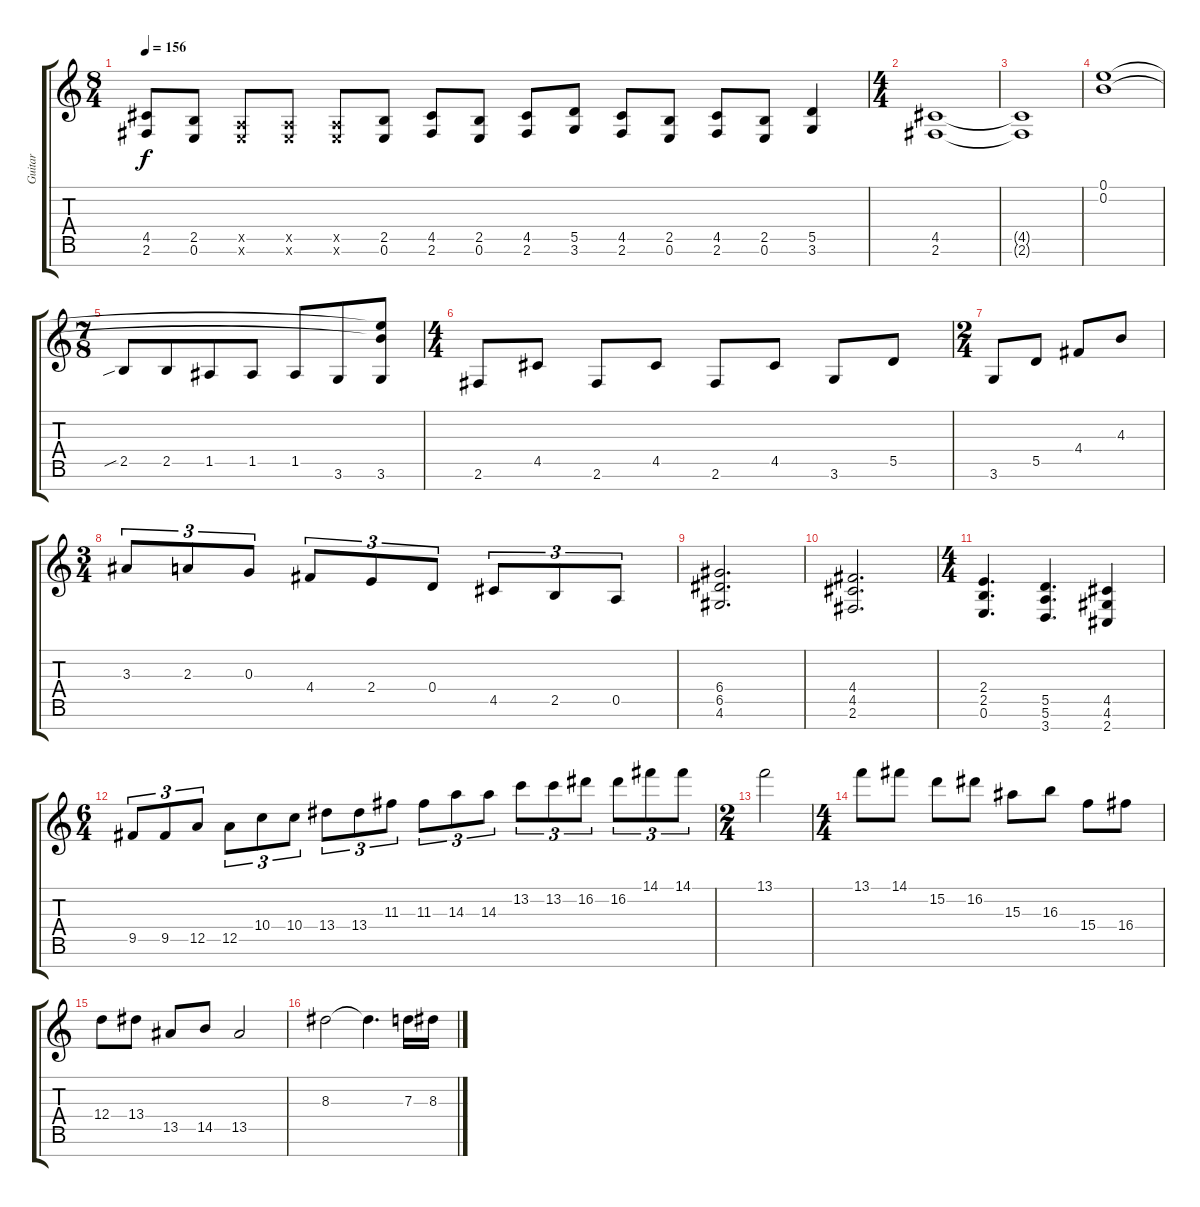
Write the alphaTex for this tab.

\track ("Guitar" "Guitar") {instrument distortionguitar}
\staff {score tabs}
\tuning (E4 B3 G3 D3 A2 E2 B1) {hide}
\ts (8 4)
\tempo 156
\clef g2
\ks c
(4.5 2.6).8{dy f} (2.5 0.6).8 (0.5{x} 0.6{x}).8 (0.5{x} 0.6{x}).8 (0.5{x} 0.6{x}).8 (2.5 0.6).8 (4.5 2.6).8 (2.5 0.6).8 (4.5 2.6).8 (5.5 3.6).8 (4.5 2.6).8 (2.5 0.6).8 (4.5 2.6).8 (2.5 0.6).8 (5.5 3.6).4 |
\ts (4 4)
(4.5 2.6).1 |
(4.5{t} 2.6{t}).1 |
(0.1 0.2).1 |
\ts (7 8)
2.5{sib}.8 2.5.8 1.5.8 1.5.8 1.5.8 3.6.8 (0.1{t} 0.2{t} 3.6).8 |
\ts (4 4)
2.6.8 4.5.8 2.6.8 4.5.8 2.6.8 4.5.8 3.6.8 5.5.8 |
\ts (2 4)
3.6.8 5.5.8 4.4.8 4.3.8 |
\ts (3 4)
3.3.8{tu (3 2)} 2.3.8{tu (3 2)} 0.3.8{tu (3 2)} 4.4.8{tu (3 2)} 2.4.8{tu (3 2)} 0.4.8{tu (3 2)} 4.5.8{tu (3 2)} 2.5.8{tu (3 2)} 0.5.8{tu (3 2)} |
(6.4 6.5 4.6).2{d} |
(4.4 4.5 2.6).2{d} |
\ts (4 4)
(2.4 2.5 0.6).4{d} (5.5 5.6 3.7).4{d} (4.5 4.6 2.7).4 |
\ts (6 4)
9.5.8{tu (3 2)} 9.5.8{tu (3 2)} 12.5.8{tu (3 2)} 12.5.8{tu (3 2)} 10.4.8{tu (3 2)} 10.4.8{tu (3 2)} 13.4.8{tu (3 2)} 13.4.8{tu (3 2)} 11.3.8{tu (3 2)} 11.3.8{tu (3 2)} 14.3.8{tu (3 2)} 14.3.8{tu (3 2)} 13.2.8{tu (3 2)} 13.2.8{tu (3 2)} 16.2.8{tu (3 2)} 16.2.8{tu (3 2)} 14.1.8{tu (3 2)} 14.1.8{tu (3 2)} |
\ts (2 4)
13.1.2 |
\ts (4 4)
13.1.8 14.1.8 15.2.8 16.2.8 15.3.8 16.3.8 15.4.8 16.4.8 |
12.4.8 13.4.8 13.5.8 14.5.8 13.5.2 |
8.3.2 8.3{t}.4{d} 7.3.16 8.3.16
